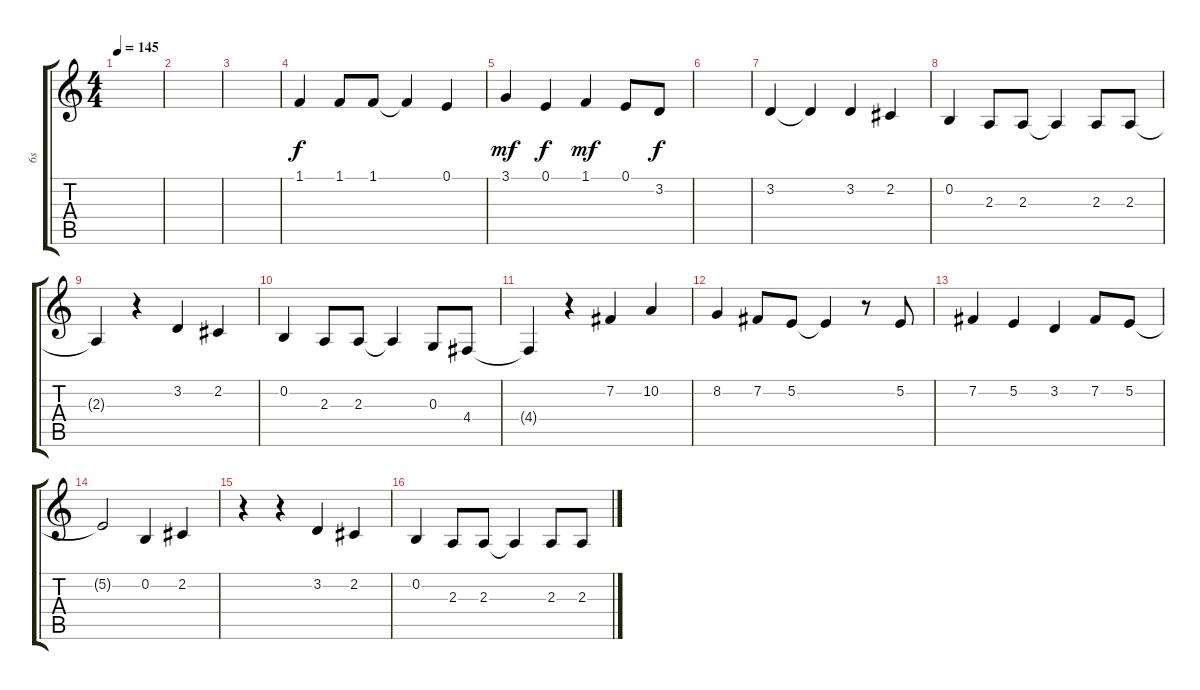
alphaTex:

\track ("6s" "6s") {instrument altosax}
\staff {score tabs}
\tuning (E4 B3 G3 D3 A2 E2) {hide}
\ts (4 4)
\tempo 145
\clef g2
\ks c
|
|
|
1.1.4 1.1.8 1.1.8 1.1{t}.4 0.1.4 |
3.1.4{dy mf} 0.1.4{dy f} 1.1.4{dy mf} 0.1.8 3.2.8{dy f} |
|
3.2.4 3.2{t}.4 3.2.4 2.2.4 |
0.2.4 2.3.8 2.3.8 2.3{t}.4 2.3.8 2.3.8 |
2.3{t}.4 r.4 3.2.4 2.2.4 |
0.2.4 2.3.8 2.3.8 2.3{t}.4 0.3.8 4.4.8 |
4.4{t}.4 r.4 7.2.4 10.2.4 |
8.2.4 7.2.8 5.2.8 5.2{t}.4 r.8 5.2.8 |
7.2.4 5.2.4 3.2.4 7.2.8 5.2.8 |
5.2{t}.2 0.2.4 2.2.4 |
r.4 r.4 3.2.4 2.2.4 |
0.2.4 2.3.8 2.3.8 2.3{t}.4 2.3.8 2.3.8
